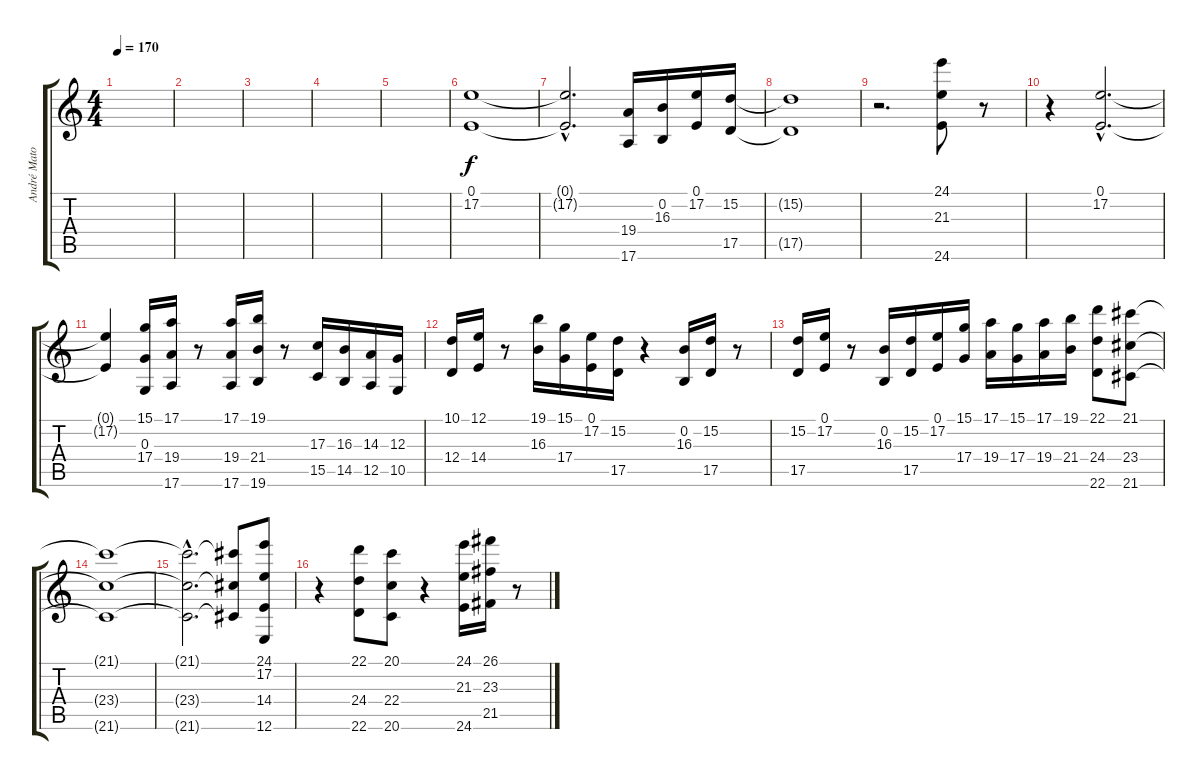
\track ("André Matos (Teclado)" "André Mato") {instrument stringensemble1}
\staff {score tabs}
\tuning (E4 B3 G3 D3 A2 E2) {hide}
\ts (4 4)
\tempo 170
\clef g2
\ks c
|
|
|
|
|
(0.1 17.2).1 |
(0.1{hac t} 17.2{hac t}).2{d} (19.4 17.6).16 (0.2 16.3).16 (0.1 17.2).16 (15.2 17.5).16 |
(15.2{t} 17.5{t}).1 |
r.2{d} (24.1 21.3 24.6).8 r.8 |
r.4 (0.1{hac} 17.2{hac}).2{d} |
(0.1{t} 17.2{t}).4 (15.1 0.3 17.4).16 (17.1 19.4 17.6).16 r.8 (17.1 19.4 17.6).16 (19.1 21.4 19.6).16 r.8 (17.3 15.5).16 (16.3 14.5).16 (14.3 12.5).16 (12.3 10.5).16 |
(10.1 12.4).16 (12.1 14.4).16 r.8 (19.1 16.3).16 (15.1 17.4).16 (0.1 17.2).16 (15.2 17.5).16 r.4 (0.2 16.3).16 (15.2 17.5).16 r.8 |
(15.2 17.5).16 (0.1 17.2).16 r.8 (0.2 16.3).16 (15.2 17.5).16 (0.1 17.2).16 (15.1 17.4).16 (17.1 19.4).16 (15.1 17.4).16 (17.1 19.4).16 (19.1 21.4).16 (22.1 24.4 22.6).8 (21.1 23.4 21.6).8 |
(21.1{t} 23.4{t} 21.6{t}).1 |
(21.1{hac t} 23.4{hac t} 21.6{hac t}).2{d} (21.1{t} 23.4{t} 21.6{t}).8 (24.1 17.2 14.4 12.6).8 |
r.4 (22.1 24.4 22.6).8 (20.1 22.4 20.6).8 r.4 (24.1 21.3 24.6).16 (26.1 23.3 21.5).16 r.8
